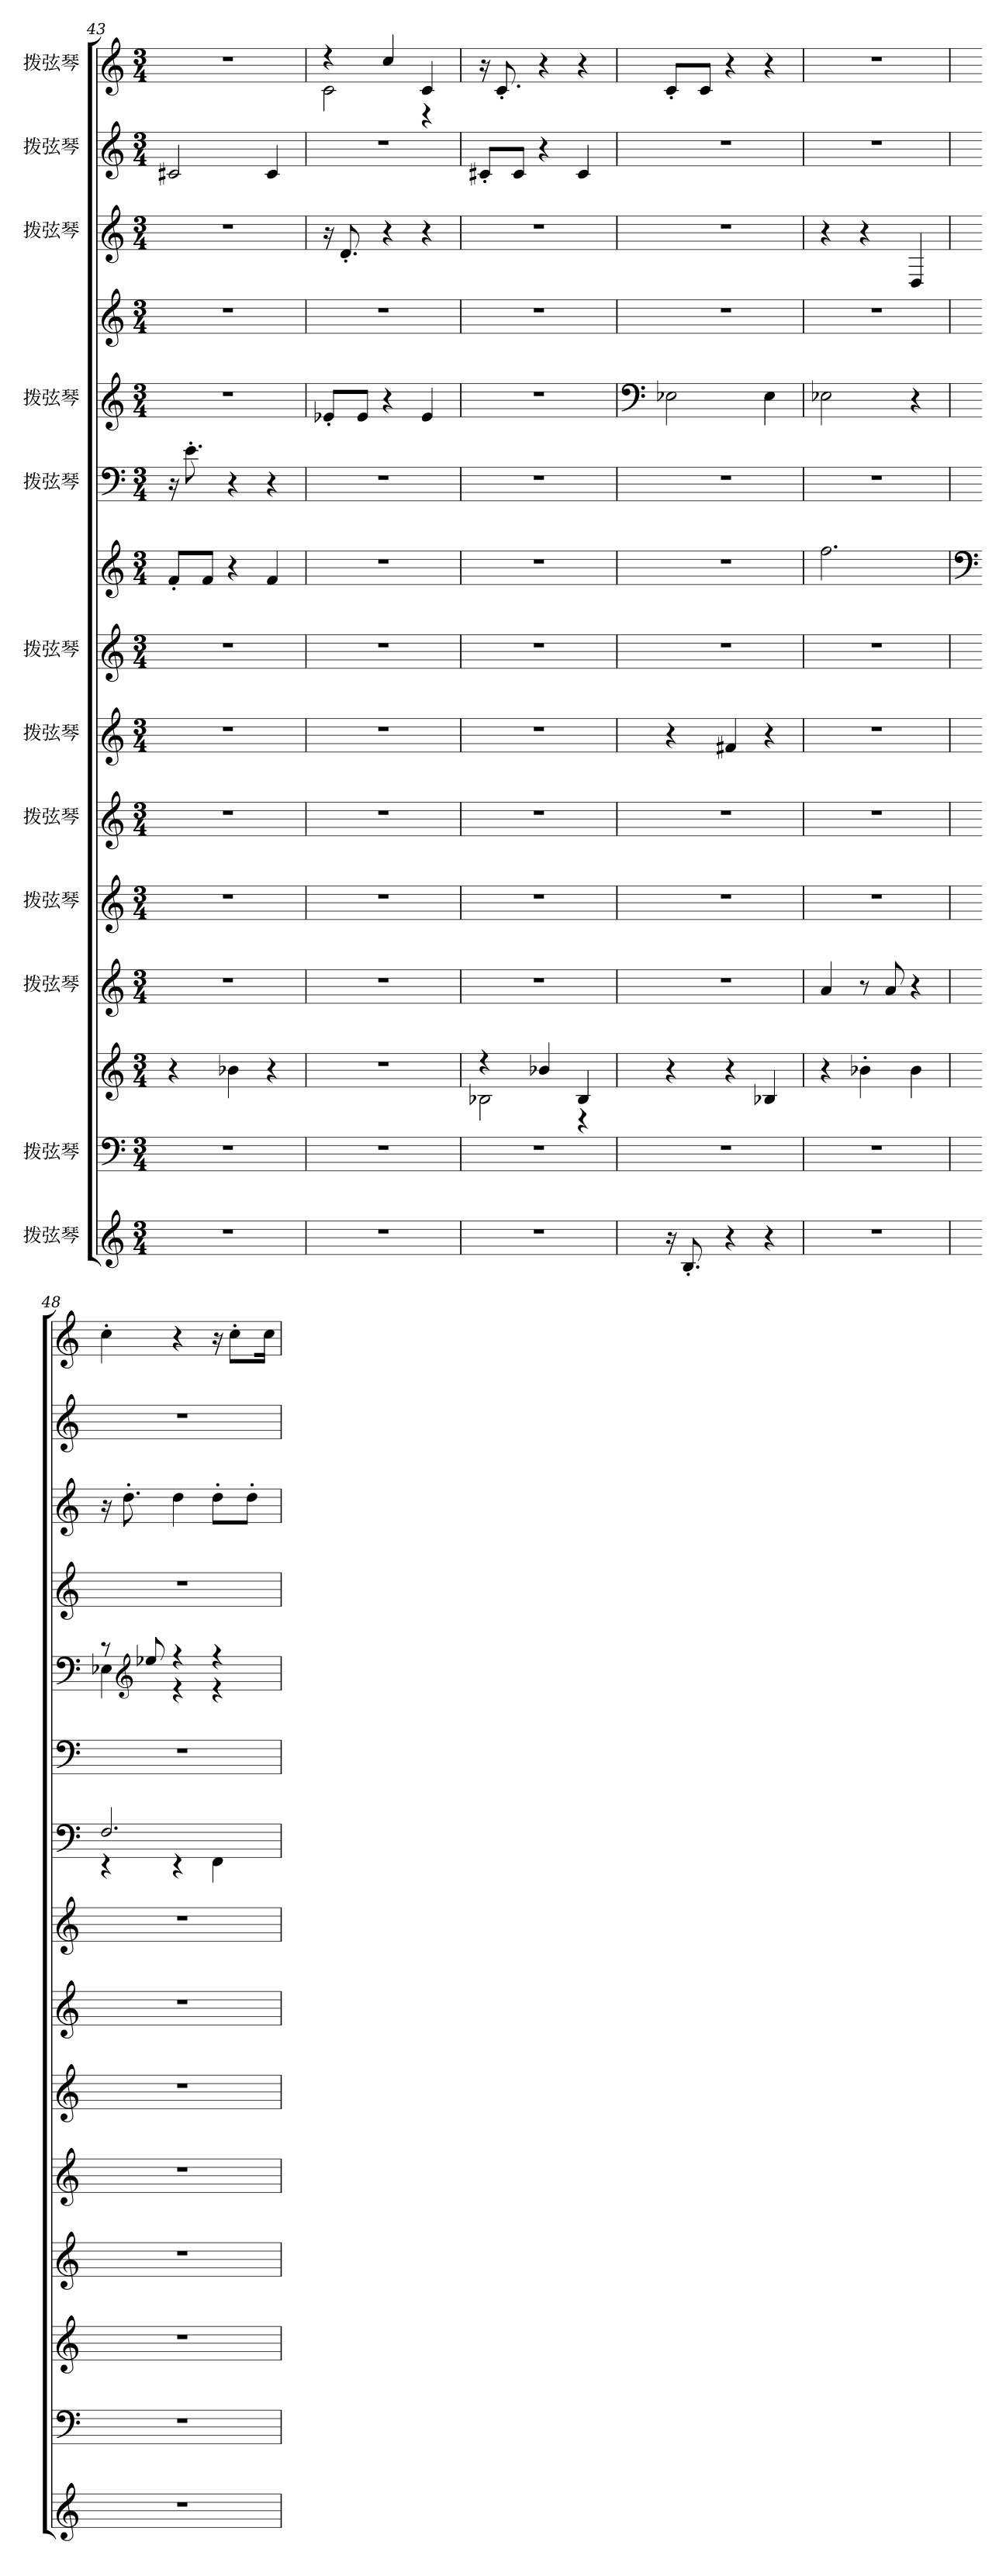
**kern	**kern	**kern	**kern	**kern	**kern	**kern	**kern	**kern	**kern	**kern	**kern	**kern	**kern	**kern
*part12	*part11	*part11	*part10	*part9	*part8	*part7	*part6	*part6	*part5	*part4	*part4	*part3	*part2	*part1
*staff15	*staff14	*staff13	*staff12	*staff11	*staff10	*staff9	*staff8	*staff7	*staff6	*staff5	*staff4	*staff3	*staff2	*staff1
*I"拨弦琴	*I"拨弦琴	*	*I"拨弦琴	*I"拨弦琴	*I"拨弦琴	*I"拨弦琴	*I"拨弦琴	*	*I"拨弦琴	*I"拨弦琴	*	*I"拨弦琴	*I"拨弦琴	*I"拨弦琴
*clefG2	*clefF4	*clefG2	*clefG2	*clefG2	*clefG2	*clefG2	*clefG2	*clefG2	*clefF4	*clefG2	*clefG2	*clefG2	*clefG2	*clefG2
*k[]	*k[]	*k[]	*k[]	*k[]	*k[]	*k[]	*k[]	*k[]	*k[]	*k[]	*k[]	*k[]	*k[]	*k[]
*M3/4	*M3/4	*M3/4	*M3/4	*M3/4	*M3/4	*M3/4	*M3/4	*M3/4	*M3/4	*M3/4	*M3/4	*M3/4	*M3/4	*M3/4
=43	=43	=43	=43	=43	=43	=43	=43	=43	=43	=43	=43	=43	=43	=43
2.r	2.r	4r	2.r	2.r	2.r	2.r	2.r	8f'/L	16r	2.r	2.r	2.r	2c#X/	2.r
.	.	.	.	.	.	.	.	.	8.e'\	.	.	.	.	.
.	.	.	.	.	.	.	.	8f/J	.	.	.	.	.	.
.	.	4b-X\	.	.	.	.	.	4r	4r	.	.	.	.	.
.	.	4r	.	.	.	.	.	4f/	4r	.	.	.	4c#/	.
=44	=44	=44	=44	=44	=44	=44	=44	=44	=44	=44	=44	=44	=44	=44
*	*	*	*	*	*	*	*	*	*	*	*	*	*	*^
2.r	2.r	2.r	2.r	2.r	2.r	2.r	2.r	2.r	2.r	8e-X'/L	2.r	16r	2.r	4r	2c\
.	.	.	.	.	.	.	.	.	.	.	.	8.d'/	.	.	.
.	.	.	.	.	.	.	.	.	.	8e-/J	.	.	.	.	.
.	.	.	.	.	.	.	.	.	.	4r	.	4r	.	4cc/	.
.	.	.	.	.	.	.	.	.	.	4e-/	.	4r	.	4c/	4r
*	*	*	*	*	*	*	*	*	*	*	*	*	*	*v	*v
=45	=45	=45	=45	=45	=45	=45	=45	=45	=45	=45	=45	=45	=45	=45
*	*	*^	*	*	*	*	*	*	*	*	*	*	*	*
2.r	2.r	4r	2B-X\	2.r	2.r	2.r	2.r	2.r	2.r	2.r	2.r	2.r	2.r	8c#X'/L	16r
.	.	.	.	.	.	.	.	.	.	.	.	.	.	.	8.c'/
.	.	.	.	.	.	.	.	.	.	.	.	.	.	8c#/J	.
.	.	4b-X/	.	.	.	.	.	.	.	.	.	.	.	4r	4r
.	.	4B-/	4r	.	.	.	.	.	.	.	.	.	.	4c#/	4r
*	*	*v	*v	*	*	*	*	*	*	*	*	*	*	*	*
=46	=46	=46	=46	=46	=46	=46	=46	=46	=46	=46	=46	=46	=46	=46
*	*	*	*	*	*	*	*	*	*	*clefF4	*	*	*	*
16r	2.r	4r	2.r	2.r	2.r	4r	2.r	2.r	2.r	2E-X\	2.r	2.r	2.r	8c'/L
8.B'/	.	.	.	.	.	.	.	.	.	.	.	.	.	.
.	.	.	.	.	.	.	.	.	.	.	.	.	.	8c/J
4r	.	4r	.	.	.	4f#X/	.	.	.	.	.	.	.	4r
4r	.	4B-X/	.	.	.	4r	.	.	.	4E-\	.	.	.	4r
!!LO:PB:g=z
=47	=47	=47	=47	=47	=47	=47	=47	=47	=47	=47	=47	=47	=47	=47
2.r	2.r	4r	4a/	2.r	2.r	2.r	2.r	2.ff\	2.r	2E-X\	2.r	4r	2.r	2.r
.	.	4b-X'\	8r	.	.	.	.	.	.	.	.	4r	.	.
.	.	.	8a/	.	.	.	.	.	.	.	.	.	.	.
.	.	4b-\	4r	.	.	.	.	.	.	4r	.	4D/	.	.
=48	=48	=48	=48	=48	=48	=48	=48	=48	=48	=48	=48	=48	=48	=48
*	*	*	*	*	*	*	*	*clefF4	*	*	*	*	*	*
*	*	*	*	*	*	*	*	*^	*	*^	*	*	*	*
2.r	2.r	2.r	2.r	2.r	2.r	2.r	2.r	2.F/	4r	2.r	8r	4E-X\	2.r	16r	2.r	4cc'\
.	.	.	.	.	.	.	.	.	.	.	.	.	.	8.dd'\	.	.
*	*	*	*	*	*	*	*	*	*	*	*clefG2	*	*	*	*	*
.	.	.	.	.	.	.	.	.	.	.	8ee-X/	.	.	.	.	.
.	.	.	.	.	.	.	.	.	4r	.	4r	4r	.	4dd\	.	4r
.	.	.	.	.	.	.	.	.	4FF\	.	4r	4r	.	8dd'\L	.	16r
.	.	.	.	.	.	.	.	.	.	.	.	.	.	.	.	8cc'\L
.	.	.	.	.	.	.	.	.	.	.	.	.	.	8dd'\J	.	.
.	.	.	.	.	.	.	.	.	.	.	.	.	.	.	.	16cc\Jk
*	*	*	*	*	*	*	*	*v	*v	*	*v	*v	*	*	*	*
=	=	=	=	=	=	=	=	=	=	=	=	=	=	=
*-	*-	*-	*-	*-	*-	*-	*-	*-	*-	*-	*-	*-	*-	*-
